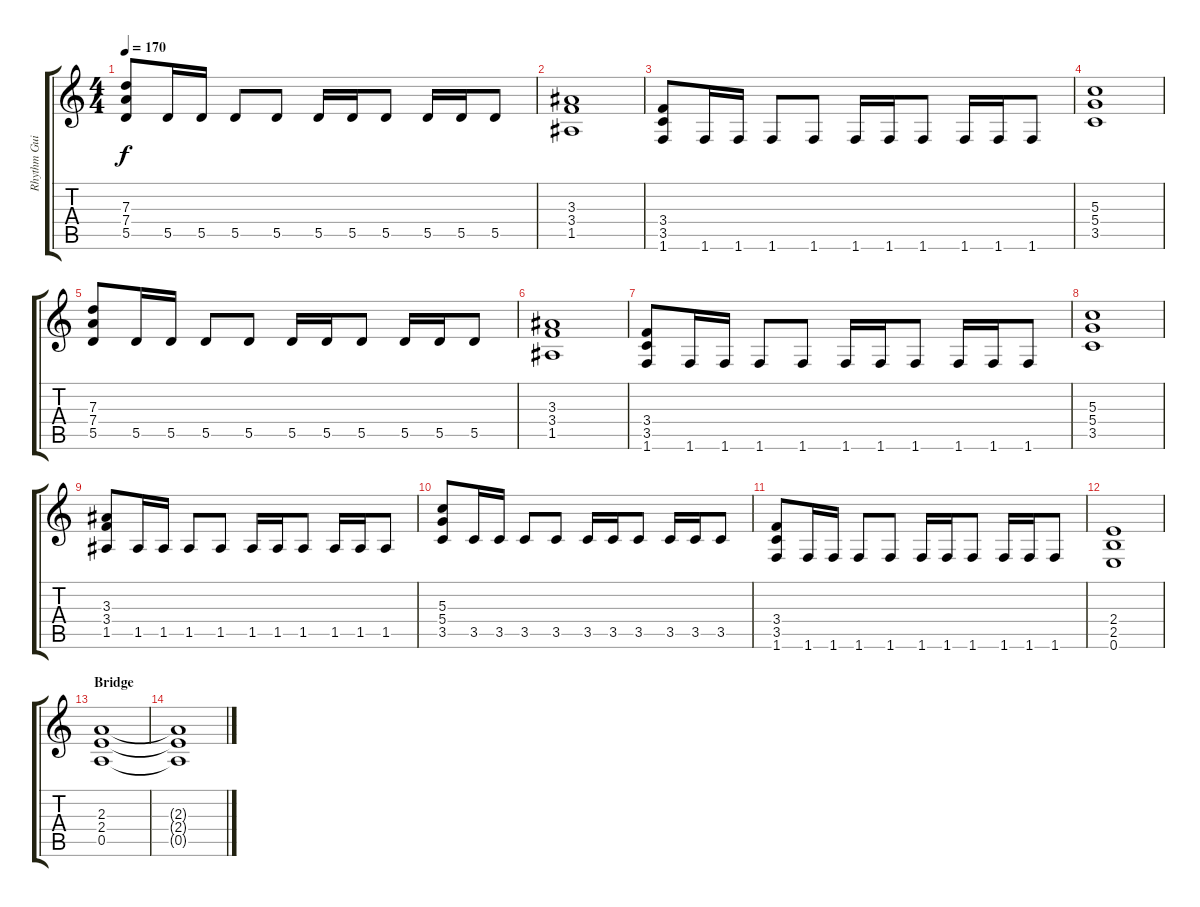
\track ("Rhythm Guitar 1" "Rhythm Gui") {instrument distortionguitar}
\staff {score tabs}
\tuning (E4 B3 G3 D3 A2 E2) {hide}
\ts (4 4)
\tempo 170
\clef g2
\ks c
(7.3 7.4 5.5).8{dy f} 5.5.16 5.5.16 5.5.8 5.5.8 5.5.16 5.5.16 5.5.8 5.5.16 5.5.16 5.5.8 |
(3.3 3.4 1.5).1 |
(3.4 3.5 1.6).8 1.6.16 1.6.16 1.6.8 1.6.8 1.6.16 1.6.16 1.6.8 1.6.16 1.6.16 1.6.8 |
(5.3 5.4 3.5).1 |
\section ("" "")
(7.3 7.4 5.5).8 5.5.16 5.5.16 5.5.8 5.5.8 5.5.16 5.5.16 5.5.8 5.5.16 5.5.16 5.5.8 |
(3.3 3.4 1.5).1 |
(3.4 3.5 1.6).8 1.6.16 1.6.16 1.6.8 1.6.8 1.6.16 1.6.16 1.6.8 1.6.16 1.6.16 1.6.8 |
(5.3 5.4 3.5).1 |
(3.3 3.4 1.5).8 1.5.16 1.5.16 1.5.8 1.5.8 1.5.16 1.5.16 1.5.8 1.5.16 1.5.16 1.5.8 |
(5.3 5.4 3.5).8 3.5.16 3.5.16 3.5.8 3.5.8 3.5.16 3.5.16 3.5.8 3.5.16 3.5.16 3.5.8 |
(3.4 3.5 1.6).8 1.6.16 1.6.16 1.6.8 1.6.8 1.6.16 1.6.16 1.6.8 1.6.16 1.6.16 1.6.8 |
(2.4 2.5 0.6).1 |
\section ("" "Bridge")
(2.3 2.4 0.5).1{volume 0} |
(2.3{t} 2.4{t} 0.5{t}).1
